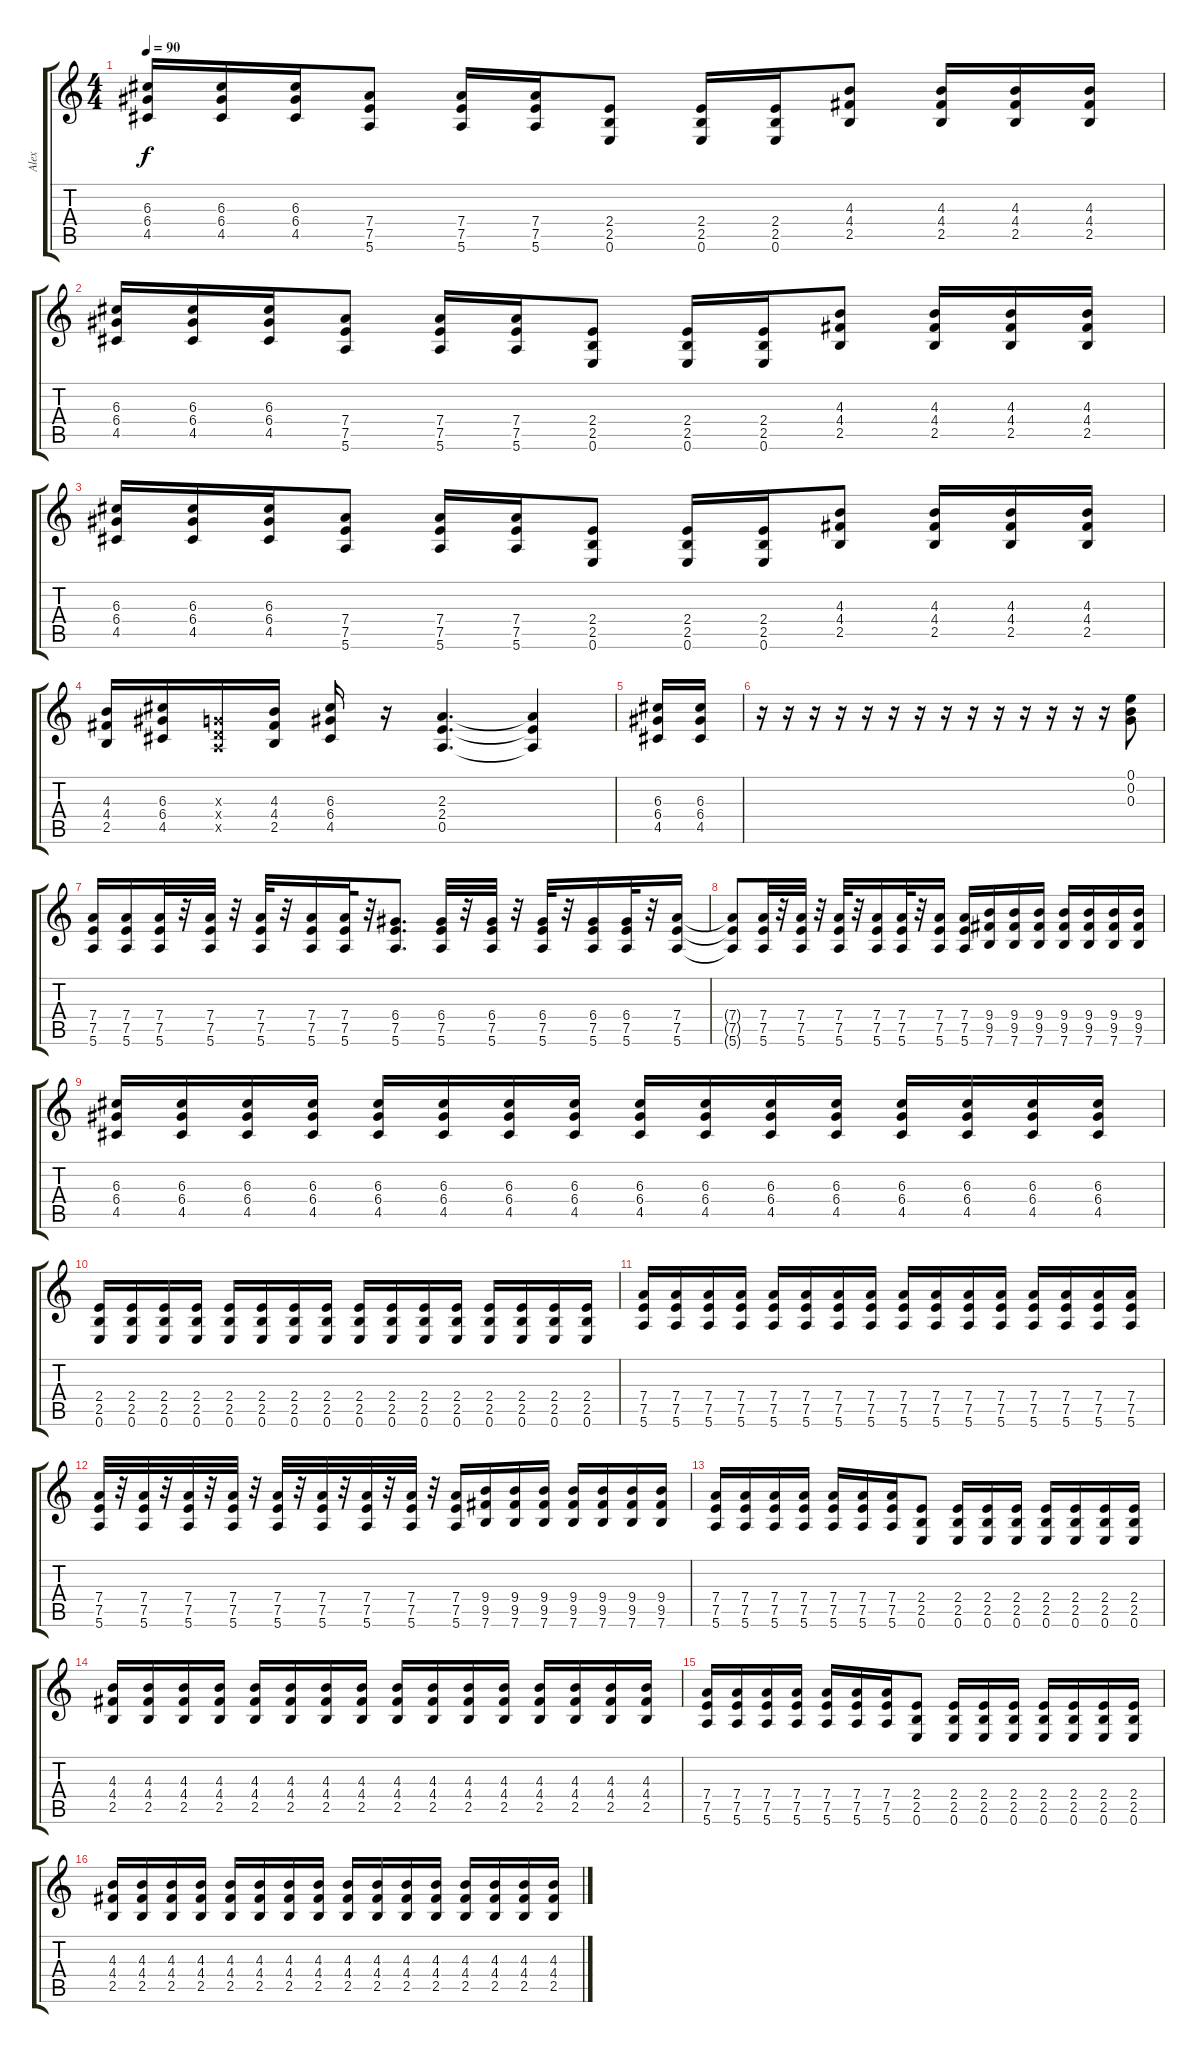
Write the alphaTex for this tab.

\track ("Alex" "Alex") {instrument distortionguitar}
\staff {score tabs}
\tuning (E4 B3 G3 D3 A2 E2) {hide}
\ts (4 4)
\tempo 90
\clef g2
\ks c
(6.3 6.4 4.5).16{dy f} (6.3 6.4 4.5).16 (6.3 6.4 4.5).16 (7.4 7.5 5.6).8 (7.4 7.5 5.6).16 (7.4 7.5 5.6).16 (2.4 2.5 0.6).8 (2.4 2.5 0.6).16 (2.4 2.5 0.6).16 (4.3 4.4 2.5).8 (4.3 4.4 2.5).16 (4.3 4.4 2.5).16 (4.3 4.4 2.5).16 |
(6.3 6.4 4.5).16 (6.3 6.4 4.5).16 (6.3 6.4 4.5).16 (7.4 7.5 5.6).8 (7.4 7.5 5.6).16 (7.4 7.5 5.6).16 (2.4 2.5 0.6).8 (2.4 2.5 0.6).16 (2.4 2.5 0.6).16 (4.3 4.4 2.5).8 (4.3 4.4 2.5).16 (4.3 4.4 2.5).16 (4.3 4.4 2.5).16 |
(6.3 6.4 4.5).16 (6.3 6.4 4.5).16 (6.3 6.4 4.5).16 (7.4 7.5 5.6).8 (7.4 7.5 5.6).16 (7.4 7.5 5.6).16 (2.4 2.5 0.6).8 (2.4 2.5 0.6).16 (2.4 2.5 0.6).16 (4.3 4.4 2.5).8 (4.3 4.4 2.5).16 (4.3 4.4 2.5).16 (4.3 4.4 2.5).16 |
(4.3 4.4 2.5).16 (6.3 6.4 4.5).16 (0.3{x} 0.4{x} 0.5{x}).16 (4.3 4.4 2.5).16 (6.3 6.4 4.5).16 r.16 (2.3 2.4 0.5).4{d} (2.3{t} 2.4{t} 0.5{t}).4 |
(6.3 6.4 4.5).16 (6.3 6.4 4.5).16 |
r.16 r.16 r.16 r.16 r.16 r.16 r.16 r.16 r.16 r.16 r.16 r.16 r.16 r.16 (0.1 0.2 0.3).8 |
(7.4 7.5 5.6).16 (7.4 7.5 5.6).16 (7.4 7.5 5.6).32 r.32 (7.4 7.5 5.6).32 r.32 (7.4 7.5 5.6).32 r.32 (7.4 7.5 5.6).16 (7.4 7.5 5.6).32 r.32 (6.4 7.5 5.6).8{d} (6.4 7.5 5.6).32 r.32 (6.4 7.5 5.6).32 r.32 (6.4 7.5 5.6).32 r.32 (6.4 7.5 5.6).16 (6.4 7.5 5.6).32 r.32 (7.4 7.5 5.6).16 |
(7.4{t} 7.5{t} 5.6{t}).8 (7.4 7.5 5.6).32 r.32 (7.4 7.5 5.6).32 r.32 (7.4 7.5 5.6).32 r.32 (7.4 7.5 5.6).16 (7.4 7.5 5.6).32 r.32 (7.4 7.5 5.6).16 (7.4 7.5 5.6).16 (9.4 9.5 7.6).16 (9.4 9.5 7.6).16 (9.4 9.5 7.6).16 (9.4 9.5 7.6).16 (9.4 9.5 7.6).16 (9.4 9.5 7.6).16 (9.4 9.5 7.6).16 |
(6.3 6.4 4.5).16 (6.3 6.4 4.5).16 (6.3 6.4 4.5).16 (6.3 6.4 4.5).16 (6.3 6.4 4.5).16 (6.3 6.4 4.5).16 (6.3 6.4 4.5).16 (6.3 6.4 4.5).16 (6.3 6.4 4.5).16 (6.3 6.4 4.5).16 (6.3 6.4 4.5).16 (6.3 6.4 4.5).16 (6.3 6.4 4.5).16 (6.3 6.4 4.5).16 (6.3 6.4 4.5).16 (6.3 6.4 4.5).16 |
(2.4 2.5 0.6).16 (2.4 2.5 0.6).16 (2.4 2.5 0.6).16 (2.4 2.5 0.6).16 (2.4 2.5 0.6).16 (2.4 2.5 0.6).16 (2.4 2.5 0.6).16 (2.4 2.5 0.6).16 (2.4 2.5 0.6).16 (2.4 2.5 0.6).16 (2.4 2.5 0.6).16 (2.4 2.5 0.6).16 (2.4 2.5 0.6).16 (2.4 2.5 0.6).16 (2.4 2.5 0.6).16 (2.4 2.5 0.6).16 |
(7.4 7.5 5.6).16 (7.4 7.5 5.6).16 (7.4 7.5 5.6).16 (7.4 7.5 5.6).16 (7.4 7.5 5.6).16 (7.4 7.5 5.6).16 (7.4 7.5 5.6).16 (7.4 7.5 5.6).16 (7.4 7.5 5.6).16 (7.4 7.5 5.6).16 (7.4 7.5 5.6).16 (7.4 7.5 5.6).16 (7.4 7.5 5.6).16 (7.4 7.5 5.6).16 (7.4 7.5 5.6).16 (7.4 7.5 5.6).16 |
(7.4 7.5 5.6).32 r.32 (7.4 7.5 5.6).32 r.32 (7.4 7.5 5.6).32 r.32 (7.4 7.5 5.6).32 r.32 (7.4 7.5 5.6).32 r.32 (7.4 7.5 5.6).32 r.32 (7.4 7.5 5.6).32 r.32 (7.4 7.5 5.6).32 r.32 (7.4 7.5 5.6).16 (9.4 9.5 7.6).16 (9.4 9.5 7.6).16 (9.4 9.5 7.6).16 (9.4 9.5 7.6).16 (9.4 9.5 7.6).16 (9.4 9.5 7.6).16 (9.4 9.5 7.6).16 |
(7.4 7.5 5.6).16 (7.4 7.5 5.6).16 (7.4 7.5 5.6).16 (7.4 7.5 5.6).16 (7.4 7.5 5.6).16 (7.4 7.5 5.6).16 (7.4 7.5 5.6).16 (2.4 2.5 0.6).8 (2.4 2.5 0.6).16 (2.4 2.5 0.6).16 (2.4 2.5 0.6).16 (2.4 2.5 0.6).16 (2.4 2.5 0.6).16 (2.4 2.5 0.6).16 (2.4 2.5 0.6).16 |
(4.3 4.4 2.5).16 (4.3 4.4 2.5).16 (4.3 4.4 2.5).16 (4.3 4.4 2.5).16 (4.3 4.4 2.5).16 (4.3 4.4 2.5).16 (4.3 4.4 2.5).16 (4.3 4.4 2.5).16 (4.3 4.4 2.5).16 (4.3 4.4 2.5).16 (4.3 4.4 2.5).16 (4.3 4.4 2.5).16 (4.3 4.4 2.5).16 (4.3 4.4 2.5).16 (4.3 4.4 2.5).16 (4.3 4.4 2.5).16 |
(7.4 7.5 5.6).16 (7.4 7.5 5.6).16 (7.4 7.5 5.6).16 (7.4 7.5 5.6).16 (7.4 7.5 5.6).16 (7.4 7.5 5.6).16 (7.4 7.5 5.6).16 (2.4 2.5 0.6).8 (2.4 2.5 0.6).16 (2.4 2.5 0.6).16 (2.4 2.5 0.6).16 (2.4 2.5 0.6).16 (2.4 2.5 0.6).16 (2.4 2.5 0.6).16 (2.4 2.5 0.6).16 |
(4.3 4.4 2.5).16 (4.3 4.4 2.5).16 (4.3 4.4 2.5).16 (4.3 4.4 2.5).16 (4.3 4.4 2.5).16 (4.3 4.4 2.5).16 (4.3 4.4 2.5).16 (4.3 4.4 2.5).16 (4.3 4.4 2.5).16 (4.3 4.4 2.5).16 (4.3 4.4 2.5).16 (4.3 4.4 2.5).16 (4.3 4.4 2.5).16 (4.3 4.4 2.5).16 (4.3 4.4 2.5).16 (4.3 4.4 2.5).16
